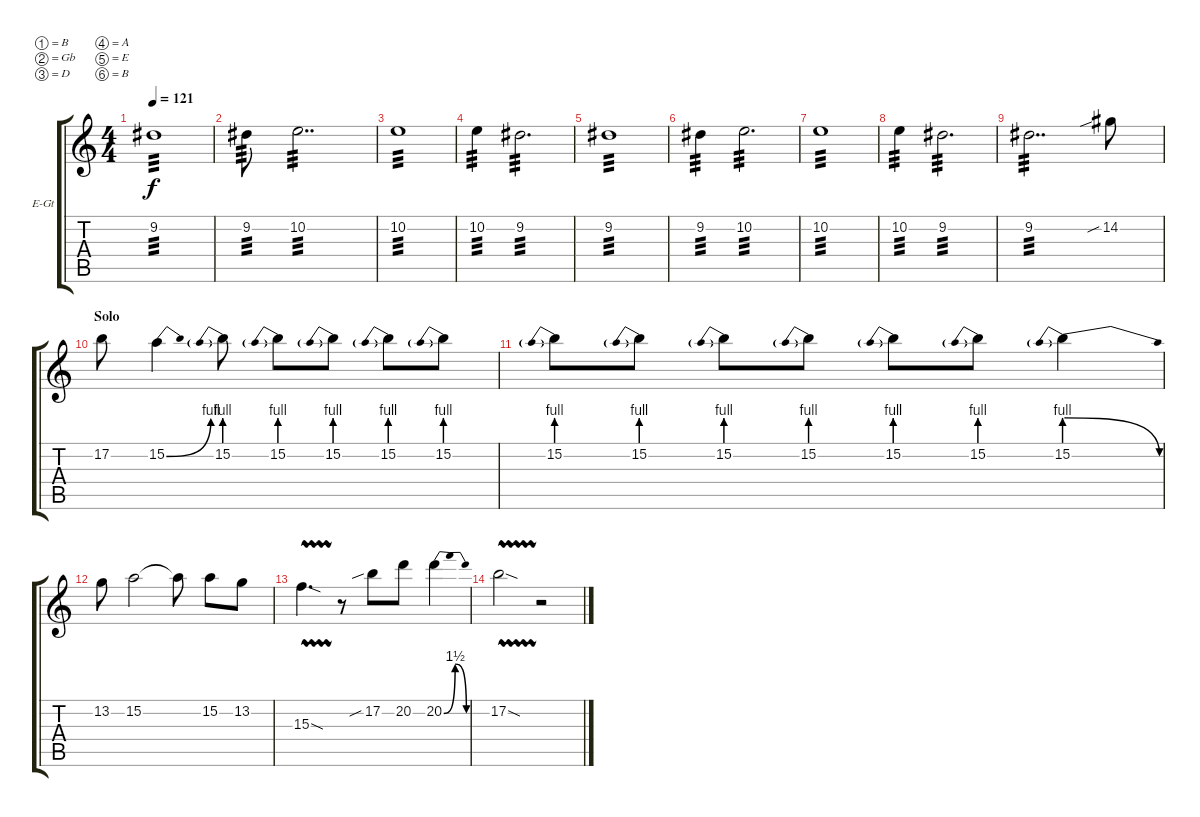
\bracketExtendMode groupsimilarinstruments
\firstSystemTrackNameOrientation horizontal
\otherSystemsTrackNameOrientation horizontal
\track ("Electric Guitar" "E-Gt") {instrument distortionguitar}
\staff {score tabs}
\tuning (B3 Gb3 D3 A2 E2 B1)
\ts (4 4)
\tempo 121
\clef g2
\ks c
9.2.1{tp 3 dy f} |
9.2.8{tp 3} 10.2.2{dd tp 3} |
10.2.1{tp 3} |
10.2.4{tp 3} 9.2.2{d tp 3} |
9.2.1{tp 3} |
9.2.4{tp 3} 10.2.2{d tp 3} |
10.2.1{tp 3} |
10.2.4{tp 3} 9.2.2{d tp 3} |
9.2.2{dd tp 3} 14.2{sib}.8 |
\section ("" "Solo")
17.2.8 15.2{be (bend 0 0 30 4)}.4 15.2{be (prebend 0 4 60 4)}.8 15.2{be (prebend 0 4 60 4)}.8 15.2{be (prebend 0 4 60 4)}.8 15.2{be (prebend 0 4 60 4)}.8 15.2{be (prebend 0 4 60 4)}.8 |
15.2{be (prebend 0 4 60 4)}.8 15.2{be (prebend 0 4 60 4)}.8 15.2{be (prebend 0 4 60 4)}.8 15.2{be (prebend 0 4 60 4)}.8 15.2{be (prebend 0 4 60 4)}.8 15.2{be (prebend 0 4 60 4)}.8 15.2{be (prebendrelease 0 4 50.4 0)}.4 |
13.2.8 15.2.2 15.2{t}.8 15.2.8 13.2.8 |
15.3{vw sod}.4{d} r.8 17.2{sib}.8 20.2.8 20.2{be (bendrelease 0 0 40.8 6 47.4 6 59.4 0)}.4 |
17.2{vw sod}.2 r.2
